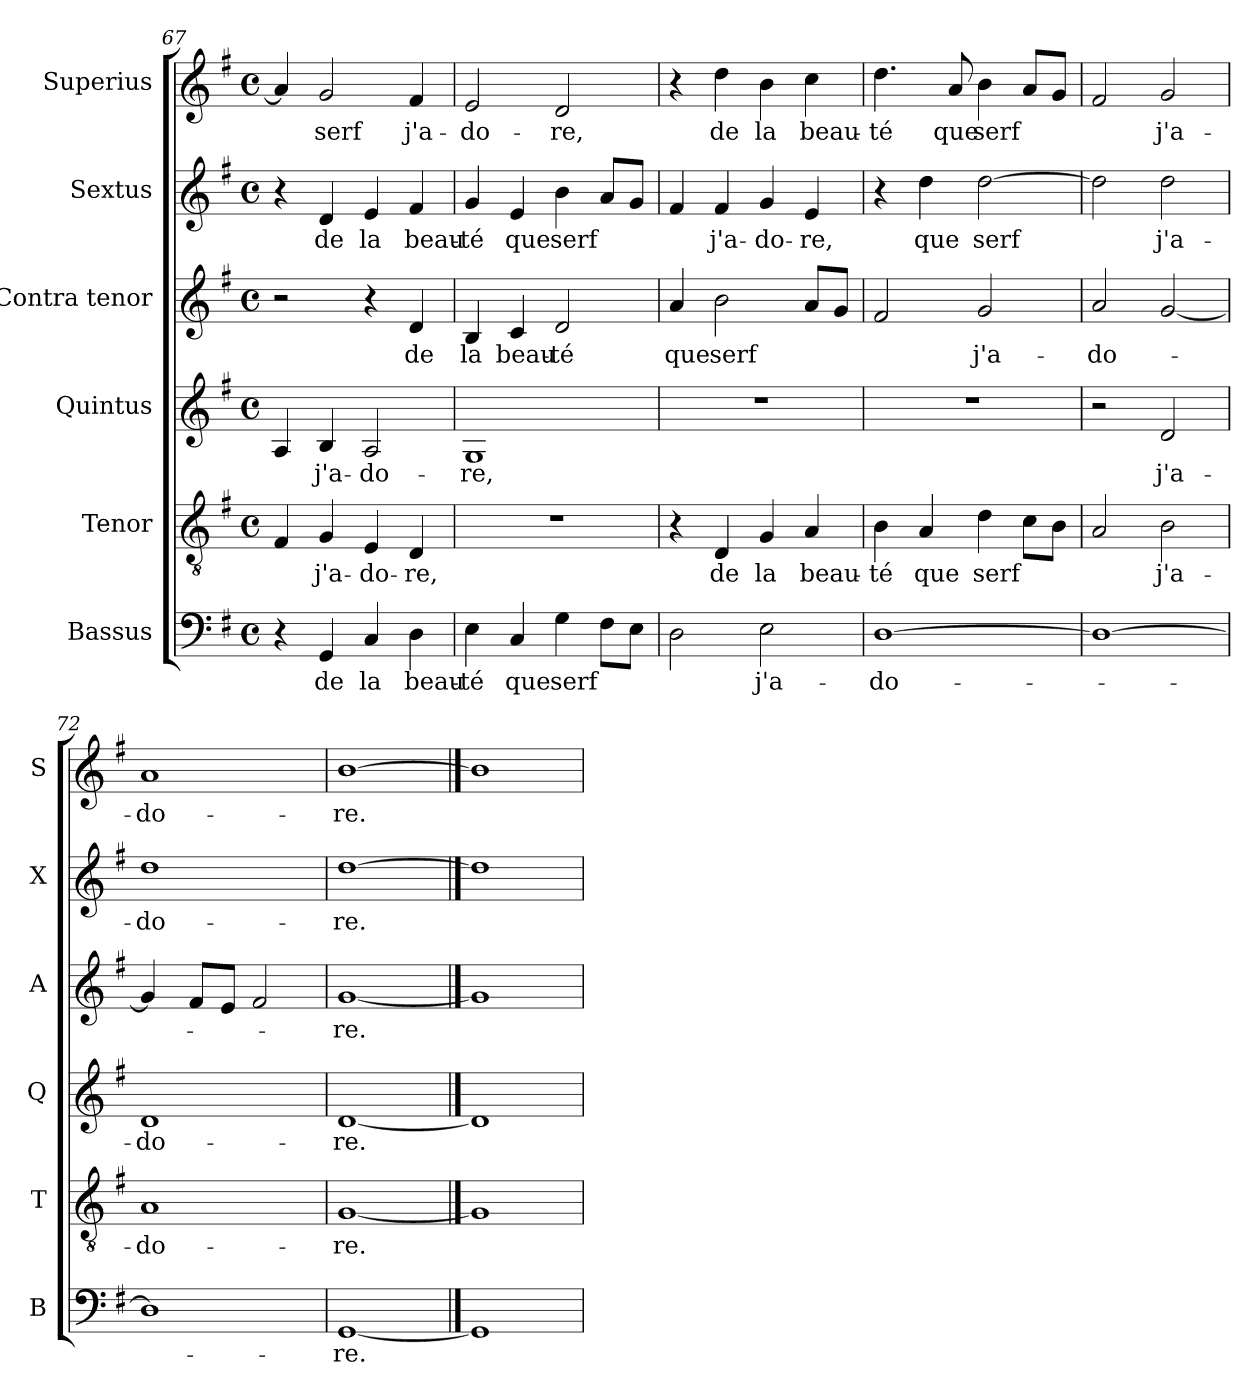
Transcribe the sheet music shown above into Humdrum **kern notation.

**kern	**text	**kern	**text	**kern	**text	**kern	**text	**kern	**text	**kern	**text
*part6	*part6	*part5	*part5	*part4	*part4	*part3	*part3	*part2	*part2	*part1	*part1
*staff6	*staff6	*staff5	*staff5	*staff4	*staff4	*staff3	*staff3	*staff2	*staff2	*staff1	*staff1
*I"Bassus	*	*I"Tenor	*	*I"Quintus	*	*I"Contra tenor	*	*I"Sextus	*	*I"Superius	*
*I'B	*	*I'T	*	*I'Q	*	*I'A	*	*I'X	*	*I'S	*
!!LO:LB:g=z
*clefF4	*	*clefGv2	*	*clefG2	*	*clefG2	*	*clefG2	*	*clefG2	*
*k[f#]	*	*k[f#]	*	*k[f#]	*	*k[f#]	*	*k[f#]	*	*k[f#]	*
*G:	*	*G:	*	*G:	*	*G:	*	*G:	*	*G:	*
*M4/4	*	*M4/4	*	*M4/4	*	*M4/4	*	*M4/4	*	*M4/4	*
*met(c)	*	*met(c)	*	*met(c)	*	*met(c)	*	*met(c)	*	*met(c)	*
=67	=67	=67	=67	=67	=67	=67	=67	=67	=67	=67	=67
4r	.	4F#/	.	4A/	.	2r	.	4r	.	4a/]	.
!	!LO:LY:b	!	!LO:LY:b	!	!LO:LY:b	!	!	!	!LO:LY:b	!	!LO:LY:b
4GG/	de	4G/	j'a-	4B/	j'a-	.	.	4d/	de	2g/	serf
!	!LO:LY:b	!	!LO:LY:b	!	!LO:LY:b	!	!	!	!LO:LY:b	!	!
4C/	la	4E/	-do-	2A/	-do-	4r	.	4e/	la	.	.
!	!LO:LY:b	!	!LO:LY:b	!	!	!	!LO:LY:b	!	!LO:LY:b	!	!LO:LY:b
4D\	beau-	4D/	-re,	.	.	4d/	de	4f#/	beau-	4f#/	j'a-
=68	=68	=68	=68	=68	=68	=68	=68	=68	=68	=68	=68
!	!LO:LY:b	!	!	!	!LO:LY:b	!	!LO:LY:b	!	!LO:LY:b	!	!LO:LY:b
4E\	-té	1r	.	1G	-re,	4B/	la	4g/	-té	2e/	-do-
!	!LO:LY:b	!	!	!	!	!	!LO:LY:b	!	!LO:LY:b	!	!
4C/	que	.	.	.	.	4c/	beau-	4e/	que	.	.
!	!LO:LY:b	!	!	!	!	!	!LO:LY:b	!	!LO:LY:b	!	!LO:LY:b
4G\	serf	.	.	.	.	2d/	-té	4b\	serf	2d/	-re,
8F#\L	.	.	.	.	.	.	.	8a/L	.	.	.
8E\J	.	.	.	.	.	.	.	8g/J	.	.	.
=69	=69	=69	=69	=69	=69	=69	=69	=69	=69	=69	=69
!	!	!	!	!	!	!	!LO:LY:b	!	!	!	!
2D\	.	4r	.	1r	.	4a/	que	4f#/	.	4r	.
!	!	!	!LO:LY:b	!	!	!	!LO:LY:b	!	!LO:LY:b	!	!LO:LY:b
.	.	4D/	de	.	.	2b\	serf	4f#/	j'a-	4dd\	de
!	!LO:LY:b	!	!LO:LY:b	!	!	!	!	!	!LO:LY:b	!	!LO:LY:b
2E\	j'a-	4G/	la	.	.	.	.	4g/	-do-	4b\	la
!	!	!	!LO:LY:b	!	!	!	!	!	!LO:LY:b	!	!LO:LY:b
.	.	4A/	beau-	.	.	8a/L	.	4e/	-re,	4cc\	beau-
.	.	.	.	.	.	8g/J	.	.	.	.	.
=70	=70	=70	=70	=70	=70	=70	=70	=70	=70	=70	=70
!	!LO:LY:b	!	!LO:LY:b	!	!	!	!	!	!	!	!LO:LY:b
[1D	-do-	4B\	-té	1r	.	2f#/	.	4r	.	4.dd\	-té
!	!	!	!LO:LY:b	!	!	!	!	!	!LO:LY:b	!	!
.	.	4A/	que	.	.	.	.	4dd\	que	.	.
!	!	!	!	!	!	!	!	!	!	!	!LO:LY:b
.	.	.	.	.	.	.	.	.	.	8a/	que
!	!	!	!LO:LY:b	!	!	!	!LO:LY:b	!	!LO:LY:b	!	!LO:LY:b
.	.	4d\	serf	.	.	2g/	j'a-	[2dd\	serf	4b\	serf
.	.	8c\L	.	.	.	.	.	.	.	8a/L	.
.	.	8B\J	.	.	.	.	.	.	.	8g/J	.
=71	=71	=71	=71	=71	=71	=71	=71	=71	=71	=71	=71
!	!	!	!	!	!	!	!LO:LY:b	!	!	!	!
1D_	.	2A/	.	2r	.	2a/	-do-	2dd\]	.	2f#/	.
!	!	!	!LO:LY:b	!	!LO:LY:b	!	!	!	!LO:LY:b	!	!LO:LY:b
.	.	2B\	j'a-	2d/	j'a-	[2g/	.	2dd\	j'a-	2g/	j'a-
=72	=72	=72	=72	=72	=72	=72	=72	=72	=72	=72	=72
!	!	!	!LO:LY:b	!	!LO:LY:b	!	!	!	!LO:LY:b	!	!LO:LY:b
1D]	.	1A	-do-	1d	-do-	4g/]	.	1dd	-do-	1a	-do-
.	.	.	.	.	.	8f#/L	.	.	.	.	.
.	.	.	.	.	.	8e/J	.	.	.	.	.
.	.	.	.	.	.	2f#/	.	.	.	.	.
=73	=73	=73	=73	=73	=73	=73	=73	=73	=73	=73	=73
!	!LO:LY:b	!	!LO:LY:b	!	!LO:LY:b	!	!LO:LY:b	!	!LO:LY:b	!	!LO:LY:b
[1GG	-re.	[1G	-re.	[1d	-re.	[1g	-re.	[1dd	-re.	[1b	-re.
==74	==74	==74	==74	==74	==74	==74	==74	==74	==74	==74	==74
1GG]	.	1G]	.	1d]	.	1g]	.	1dd]	.	1b]	.
=	=	=	=	=	=	=	=	=	=	=	=
*-	*-	*-	*-	*-	*-	*-	*-	*-	*-	*-	*-
